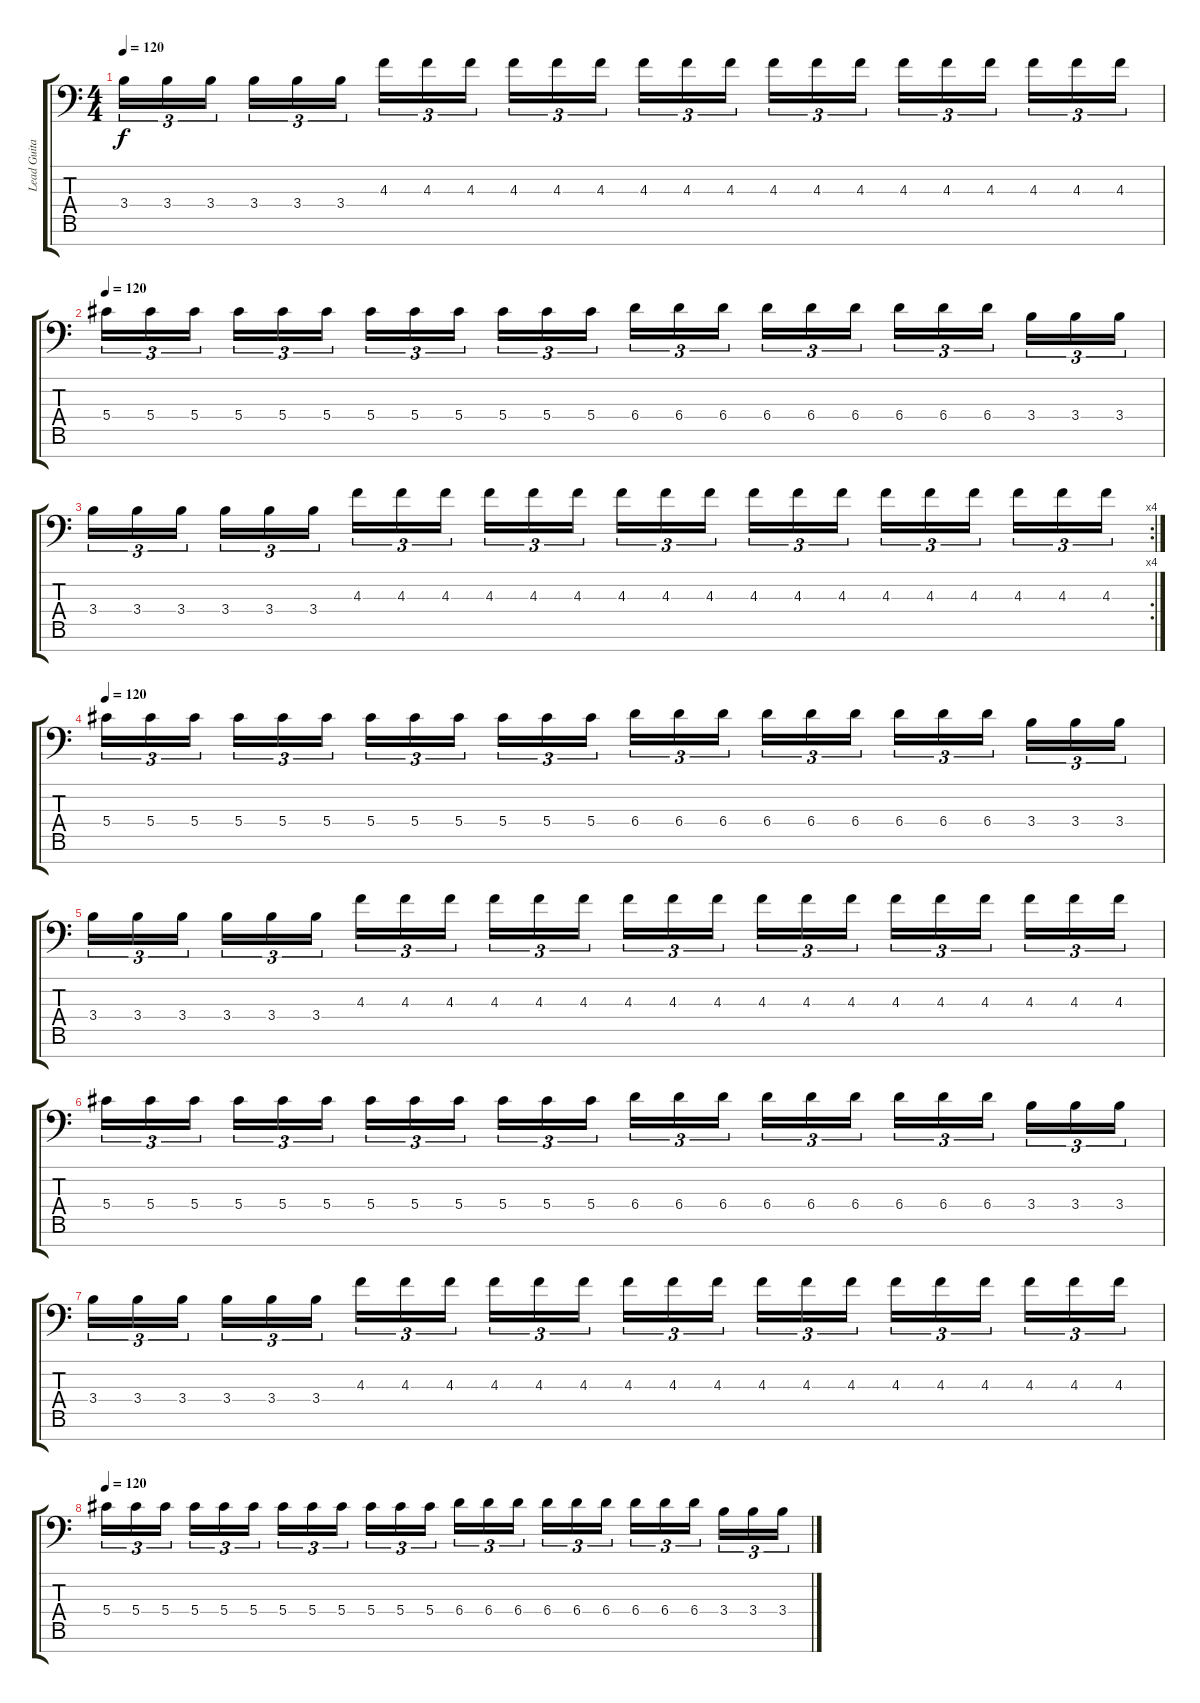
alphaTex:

\track ("Lead Guitar (Tuned To F)" "Lead Guita") {instrument distortionguitar}
\staff {score tabs}
\tuning (Bb3 Gb3 Db3 Ab2 Eb2 Bb1 F1) {hide}
\ts (4 4)
\tempo 120
\clef f4
\ks c
3.4.16{tu (3 2) dy f} 3.4.16{tu (3 2)} 3.4.16{tu (3 2)} 3.4.16{tu (3 2)} 3.4.16{tu (3 2)} 3.4.16{tu (3 2)} 4.3.16{tu (3 2)} 4.3.16{tu (3 2)} 4.3.16{tu (3 2)} 4.3.16{tu (3 2)} 4.3.16{tu (3 2)} 4.3.16{tu (3 2)} 4.3.16{tu (3 2)} 4.3.16{tu (3 2)} 4.3.16{tu (3 2)} 4.3.16{tu (3 2)} 4.3.16{tu (3 2)} 4.3.16{tu (3 2)} 4.3.16{tu (3 2)} 4.3.16{tu (3 2)} 4.3.16{tu (3 2)} 4.3.16{tu (3 2)} 4.3.16{tu (3 2)} 4.3.16{tu (3 2)} |
\tempo 120
5.4.16{tu (3 2)} 5.4.16{tu (3 2)} 5.4.16{tu (3 2)} 5.4.16{tu (3 2)} 5.4.16{tu (3 2)} 5.4.16{tu (3 2)} 5.4.16{tu (3 2)} 5.4.16{tu (3 2)} 5.4.16{tu (3 2)} 5.4.16{tu (3 2)} 5.4.16{tu (3 2)} 5.4.16{tu (3 2)} 6.4.16{tu (3 2)} 6.4.16{tu (3 2)} 6.4.16{tu (3 2)} 6.4.16{tu (3 2)} 6.4.16{tu (3 2)} 6.4.16{tu (3 2)} 6.4.16{tu (3 2)} 6.4.16{tu (3 2)} 6.4.16{tu (3 2)} 3.4.16{tu (3 2)} 3.4.16{tu (3 2)} 3.4.16{tu (3 2)} |
\rc 4
3.4.16{tu (3 2)} 3.4.16{tu (3 2)} 3.4.16{tu (3 2)} 3.4.16{tu (3 2)} 3.4.16{tu (3 2)} 3.4.16{tu (3 2)} 4.3.16{tu (3 2)} 4.3.16{tu (3 2)} 4.3.16{tu (3 2)} 4.3.16{tu (3 2)} 4.3.16{tu (3 2)} 4.3.16{tu (3 2)} 4.3.16{tu (3 2)} 4.3.16{tu (3 2)} 4.3.16{tu (3 2)} 4.3.16{tu (3 2)} 4.3.16{tu (3 2)} 4.3.16{tu (3 2)} 4.3.16{tu (3 2)} 4.3.16{tu (3 2)} 4.3.16{tu (3 2)} 4.3.16{tu (3 2)} 4.3.16{tu (3 2)} 4.3.16{tu (3 2)} |
\tempo 120
5.4.16{tu (3 2)} 5.4.16{tu (3 2)} 5.4.16{tu (3 2)} 5.4.16{tu (3 2)} 5.4.16{tu (3 2)} 5.4.16{tu (3 2)} 5.4.16{tu (3 2)} 5.4.16{tu (3 2)} 5.4.16{tu (3 2)} 5.4.16{tu (3 2)} 5.4.16{tu (3 2)} 5.4.16{tu (3 2)} 6.4.16{tu (3 2)} 6.4.16{tu (3 2)} 6.4.16{tu (3 2)} 6.4.16{tu (3 2)} 6.4.16{tu (3 2)} 6.4.16{tu (3 2)} 6.4.16{tu (3 2)} 6.4.16{tu (3 2)} 6.4.16{tu (3 2)} 3.4.16{tu (3 2)} 3.4.16{tu (3 2)} 3.4.16{tu (3 2)} |
3.4.16{tu (3 2)} 3.4.16{tu (3 2)} 3.4.16{tu (3 2)} 3.4.16{tu (3 2)} 3.4.16{tu (3 2)} 3.4.16{tu (3 2)} 4.3.16{tu (3 2)} 4.3.16{tu (3 2)} 4.3.16{tu (3 2)} 4.3.16{tu (3 2)} 4.3.16{tu (3 2)} 4.3.16{tu (3 2)} 4.3.16{tu (3 2)} 4.3.16{tu (3 2)} 4.3.16{tu (3 2)} 4.3.16{tu (3 2)} 4.3.16{tu (3 2)} 4.3.16{tu (3 2)} 4.3.16{tu (3 2)} 4.3.16{tu (3 2)} 4.3.16{tu (3 2)} 4.3.16{tu (3 2)} 4.3.16{tu (3 2)} 4.3.16{tu (3 2)} |
5.4.16{tu (3 2)} 5.4.16{tu (3 2)} 5.4.16{tu (3 2)} 5.4.16{tu (3 2)} 5.4.16{tu (3 2)} 5.4.16{tu (3 2)} 5.4.16{tu (3 2)} 5.4.16{tu (3 2)} 5.4.16{tu (3 2)} 5.4.16{tu (3 2)} 5.4.16{tu (3 2)} 5.4.16{tu (3 2)} 6.4.16{tu (3 2)} 6.4.16{tu (3 2)} 6.4.16{tu (3 2)} 6.4.16{tu (3 2)} 6.4.16{tu (3 2)} 6.4.16{tu (3 2)} 6.4.16{tu (3 2)} 6.4.16{tu (3 2)} 6.4.16{tu (3 2)} 3.4.16{tu (3 2)} 3.4.16{tu (3 2)} 3.4.16{tu (3 2)} |
3.4.16{tu (3 2)} 3.4.16{tu (3 2)} 3.4.16{tu (3 2)} 3.4.16{tu (3 2)} 3.4.16{tu (3 2)} 3.4.16{tu (3 2)} 4.3.16{tu (3 2)} 4.3.16{tu (3 2)} 4.3.16{tu (3 2)} 4.3.16{tu (3 2)} 4.3.16{tu (3 2)} 4.3.16{tu (3 2)} 4.3.16{tu (3 2)} 4.3.16{tu (3 2)} 4.3.16{tu (3 2)} 4.3.16{tu (3 2)} 4.3.16{tu (3 2)} 4.3.16{tu (3 2)} 4.3.16{tu (3 2)} 4.3.16{tu (3 2)} 4.3.16{tu (3 2)} 4.3.16{tu (3 2)} 4.3.16{tu (3 2)} 4.3.16{tu (3 2)} |
\tempo 120
5.4.16{tu (3 2)} 5.4.16{tu (3 2)} 5.4.16{tu (3 2)} 5.4.16{tu (3 2)} 5.4.16{tu (3 2)} 5.4.16{tu (3 2)} 5.4.16{tu (3 2)} 5.4.16{tu (3 2)} 5.4.16{tu (3 2)} 5.4.16{tu (3 2)} 5.4.16{tu (3 2)} 5.4.16{tu (3 2)} 6.4.16{tu (3 2)} 6.4.16{tu (3 2)} 6.4.16{tu (3 2)} 6.4.16{tu (3 2)} 6.4.16{tu (3 2)} 6.4.16{tu (3 2)} 6.4.16{tu (3 2)} 6.4.16{tu (3 2)} 6.4.16{tu (3 2)} 3.4.16{tu (3 2)} 3.4.16{tu (3 2)} 3.4.16{tu (3 2)}
